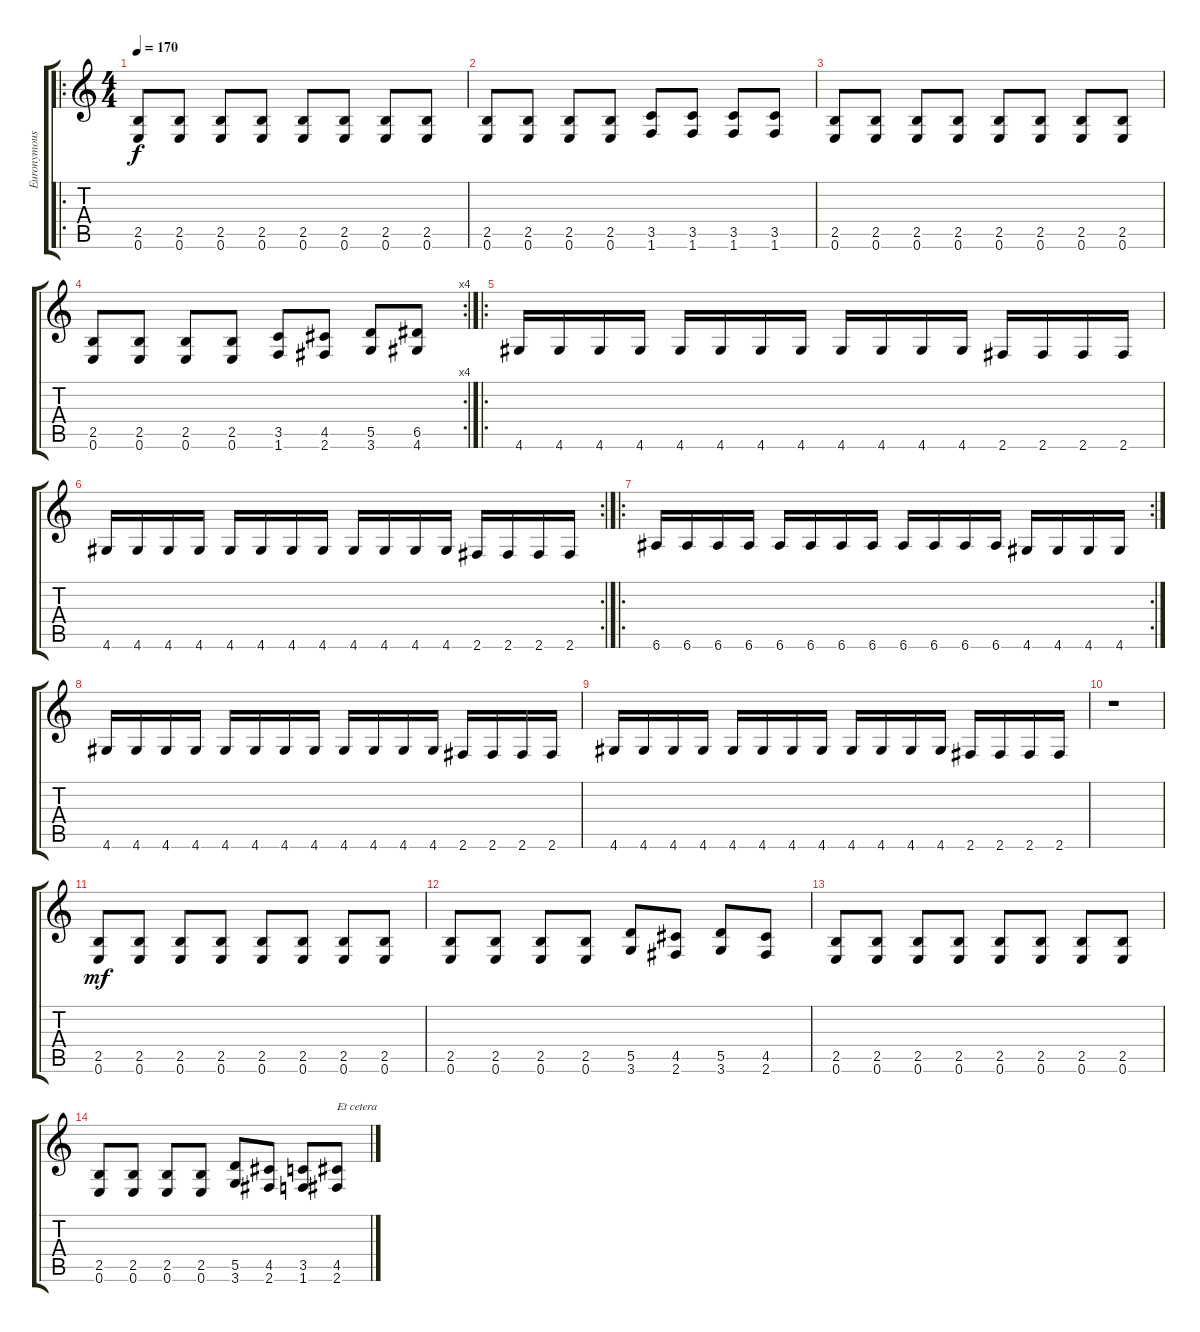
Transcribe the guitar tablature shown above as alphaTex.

\track ("Euronymous - Guitar" "Euronymous") {instrument distortionguitar}
\staff {score tabs}
\tuning (E4 B3 G3 D3 A2 E2) {hide}
\ro
\ts (4 4)
\tempo 170
\clef g2
\ks c
(2.5 0.6).8{dy f} (2.5 0.6).8 (2.5 0.6).8 (2.5 0.6).8 (2.5 0.6).8 (2.5 0.6).8 (2.5 0.6).8 (2.5 0.6).8 |
(2.5 0.6).8 (2.5 0.6).8 (2.5 0.6).8 (2.5 0.6).8 (3.5 1.6).8 (3.5 1.6).8 (3.5 1.6).8 (3.5 1.6).8 |
(2.5 0.6).8 (2.5 0.6).8 (2.5 0.6).8 (2.5 0.6).8 (2.5 0.6).8 (2.5 0.6).8 (2.5 0.6).8 (2.5 0.6).8 |
\rc 4
(2.5 0.6).8 (2.5 0.6).8 (2.5 0.6).8 (2.5 0.6).8 (3.5 1.6).8 (4.5 2.6).8 (5.5 3.6).8 (6.5 4.6).8 |
\ro
4.6.16 4.6.16 4.6.16 4.6.16 4.6.16 4.6.16 4.6.16 4.6.16 4.6.16 4.6.16 4.6.16 4.6.16 2.6.16 2.6.16 2.6.16 2.6.16 |
\rc 2
4.6.16 4.6.16 4.6.16 4.6.16 4.6.16 4.6.16 4.6.16 4.6.16 4.6.16 4.6.16 4.6.16 4.6.16 2.6.16 2.6.16 2.6.16 2.6.16 |
\ro
\rc 2
6.6.16 6.6.16 6.6.16 6.6.16 6.6.16 6.6.16 6.6.16 6.6.16 6.6.16 6.6.16 6.6.16 6.6.16 4.6.16 4.6.16 4.6.16 4.6.16 |
4.6.16 4.6.16 4.6.16 4.6.16 4.6.16 4.6.16 4.6.16 4.6.16 4.6.16 4.6.16 4.6.16 4.6.16 2.6.16 2.6.16 2.6.16 2.6.16 |
4.6.16 4.6.16 4.6.16 4.6.16 4.6.16 4.6.16 4.6.16 4.6.16 4.6.16 4.6.16 4.6.16 4.6.16 2.6.16 2.6.16 2.6.16 2.6.16 |
r.1 |
(2.5 0.6).8{dy mf} (2.5 0.6).8 (2.5 0.6).8 (2.5 0.6).8 (2.5 0.6).8 (2.5 0.6).8 (2.5 0.6).8 (2.5 0.6).8 |
(2.5 0.6).8 (2.5 0.6).8 (2.5 0.6).8 (2.5 0.6).8 (5.5 3.6).8 (4.5 2.6).8 (5.5 3.6).8 (4.5 2.6).8 |
(2.5 0.6).8 (2.5 0.6).8 (2.5 0.6).8 (2.5 0.6).8 (2.5 0.6).8 (2.5 0.6).8 (2.5 0.6).8 (2.5 0.6).8 |
(2.5 0.6).8 (2.5 0.6).8 (2.5 0.6).8 (2.5 0.6).8 (5.5 3.6).8 (4.5 2.6).8 (3.5 1.6).8 (4.5 2.6).8{txt "Et cetera"}
